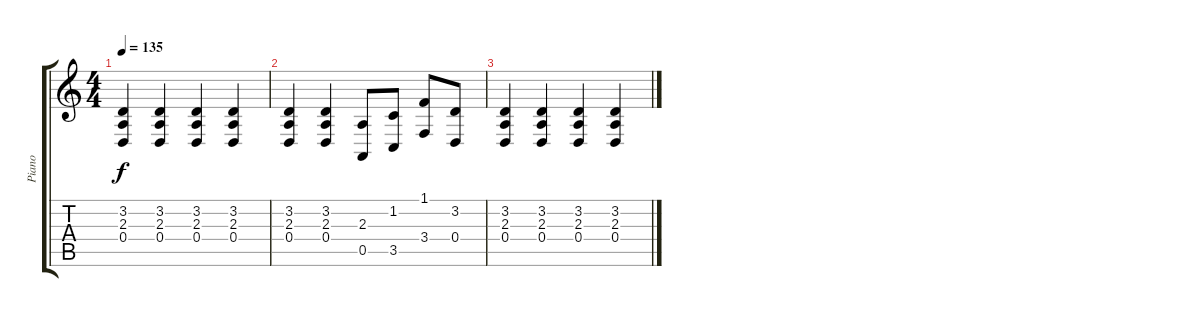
\track ("Piano" "Piano") {instrument acousticgrandpiano}
\staff {score tabs}
\tuning (E4 B3 G3 D3 A2 E2) {hide}
\ts (4 4)
\tempo 135
\clef g2
\ks c
(3.2 2.3 0.4).4{dy f} (3.2 2.3 0.4).4 (3.2 2.3 0.4).4 (3.2 2.3 0.4).4 |
(3.2 2.3 0.4).4 (3.2 2.3 0.4).4 (2.3 0.5).8 (1.2 3.5).8 (1.1 3.4).8 (3.2 0.4).8 |
(3.2 2.3 0.4).4 (3.2 2.3 0.4).4 (3.2 2.3 0.4).4 (3.2 2.3 0.4).4
